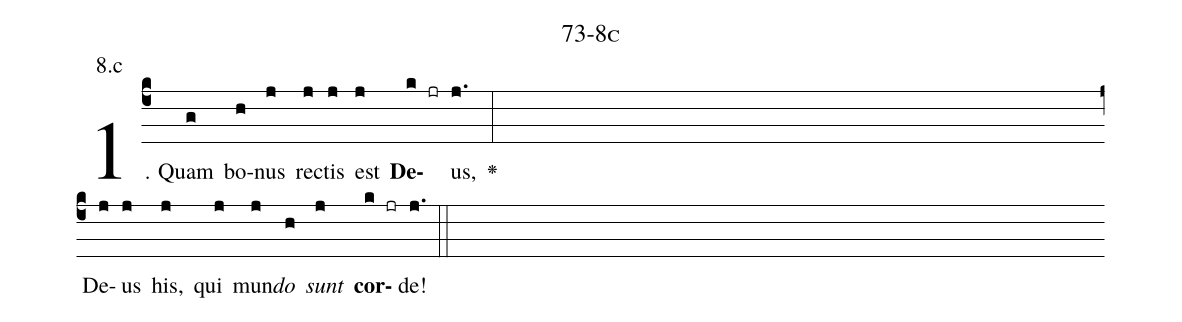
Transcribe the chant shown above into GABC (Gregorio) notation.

name: 73-8c;
annotation: 8.c;
%%
(c4)1. Quam(g) bo(h)nus(j) rec(j)tis(j) est(j) <b>De</b>(k jr)us,(j.) <v>\greheightstar</v> (:Z) De(j)us(j) his,(j) qui(j) mun(j)<i>do</i>(h) <i>sunt</i>(j) <b>cor</b>(k jr)de!(j.) (::)
